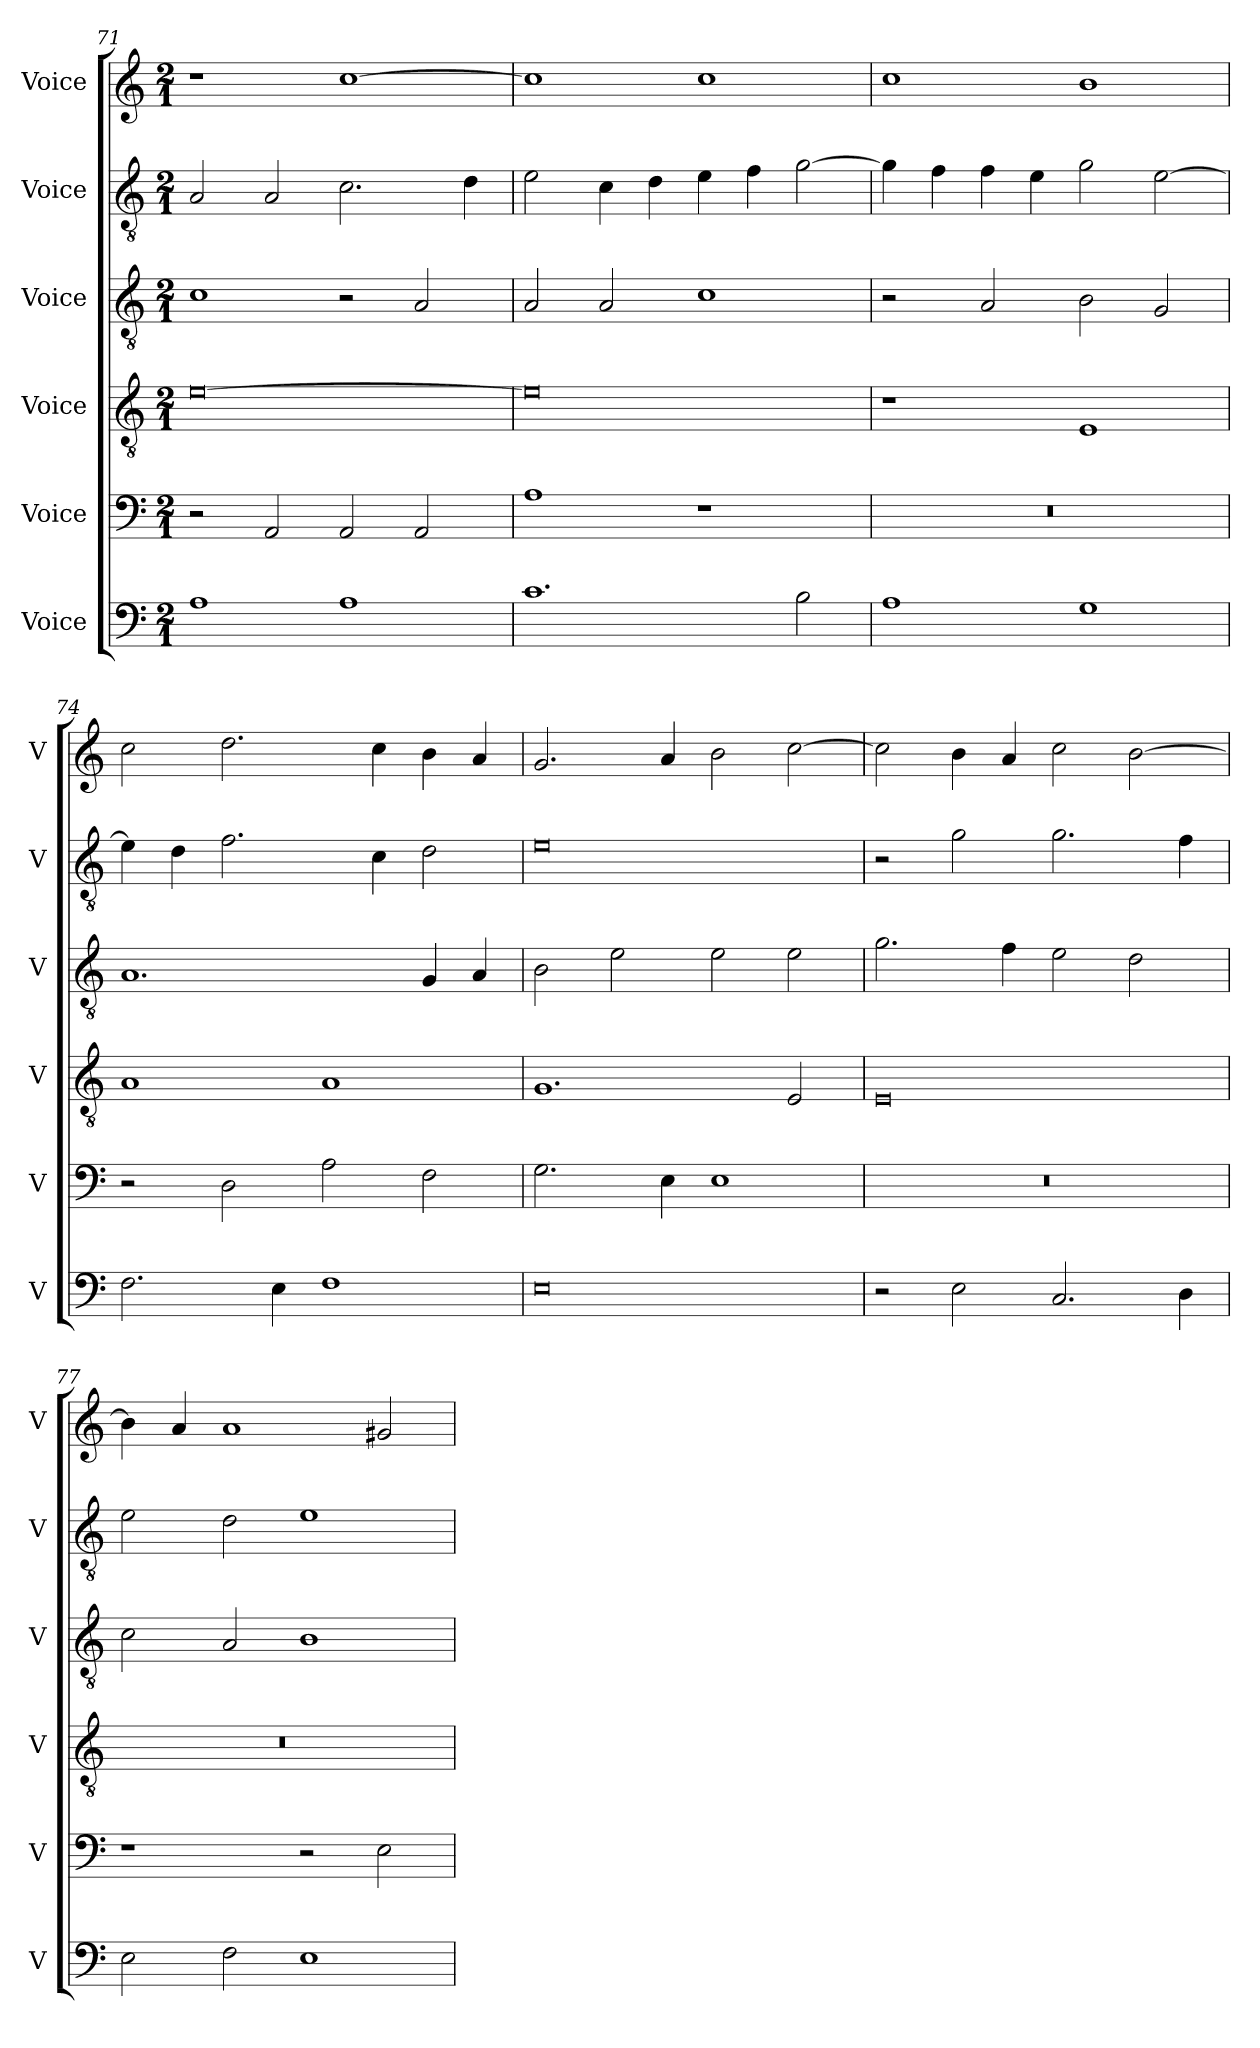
**kern	**kern	**kern	**kern	**kern	**kern
*part6	*part5	*part4	*part3	*part2	*part1
*staff6	*staff5	*staff4	*staff3	*staff2	*staff1
*I"Voice	*I"Voice	*I"Voice	*I"Voice	*I"Voice	*I"Voice
*I'V	*I'V	*I'V	*I'V	*I'V	*I'V
*clefF4	*clefF4	*clefGv2	*clefGv2	*clefGv2	*clefG2
*k[]	*k[]	*k[]	*k[]	*k[]	*k[]
*M2/1	*M2/1	*M2/1	*M2/1	*M2/1	*M2/1
=71	=71	=71	=71	=71	=71
1A	2r	[0e	1c	2A/	1r
.	2AA/	.	.	2A/	.
1A	2AA/	.	2r	2.c\	[1cc
.	2AA/	.	2A/	.	.
.	.	.	.	4d\	.
=72	=72	=72	=72	=72	=72
1.c	1A	0e]	2A/	2e\	1cc]
.	.	.	2A/	4c\	.
.	.	.	.	4d\	.
.	1r	.	1c	4e\	1cc
.	.	.	.	4f\	.
2B\	.	.	.	[2g\	.
!!LO:PB:g=z
=73	=73	=73	=73	=73	=73
1A	0r	1r	2r	4g\]	1cc
.	.	.	.	4f\	.
.	.	.	2A/	4f\	.
.	.	.	.	4e\	.
1G	.	1E	2B\	2g\	1b
.	.	.	2G/	[2e\	.
=74	=74	=74	=74	=74	=74
2.F\	2r	1A	1.A	4e\]	2cc\
.	.	.	.	4d\	.
.	2D\	.	.	2.f\	2.dd\
4E\	.	.	.	.	.
1F	2A\	1A	.	.	.
.	.	.	.	4c\	4cc\
.	2F\	.	4G/	2d\	4b\
.	.	.	4A/	.	4a/
=75	=75	=75	=75	=75	=75
0E	2.G\	1.G	2B\	0e	2.g/
.	.	.	2e\	.	.
.	4E\	.	.	.	4a/
.	1E	.	2e\	.	2b\
.	.	2E/	2e\	.	[2cc\
!!LO:LB:g=z
=76	=76	=76	=76	=76	=76
2r	0r	0E	2.g\	2r	2cc\]
2E\	.	.	.	2g\	4b\
.	.	.	4f\	.	4a/
2.C/	.	.	2e\	2.g\	2cc\
.	.	.	2d\	.	[2b\
4D\	.	.	.	4f\	.
=77	=77	=77	=77	=77	=77
2E\	1r	0r	2c\	2e\	4b\]
.	.	.	.	.	4a/
2F\	.	.	2A/	2d\	1a
1E	2r	.	1B	1e	.
.	2E\	.	.	.	2g#X/
=	=	=	=	=	=
*-	*-	*-	*-	*-	*-
